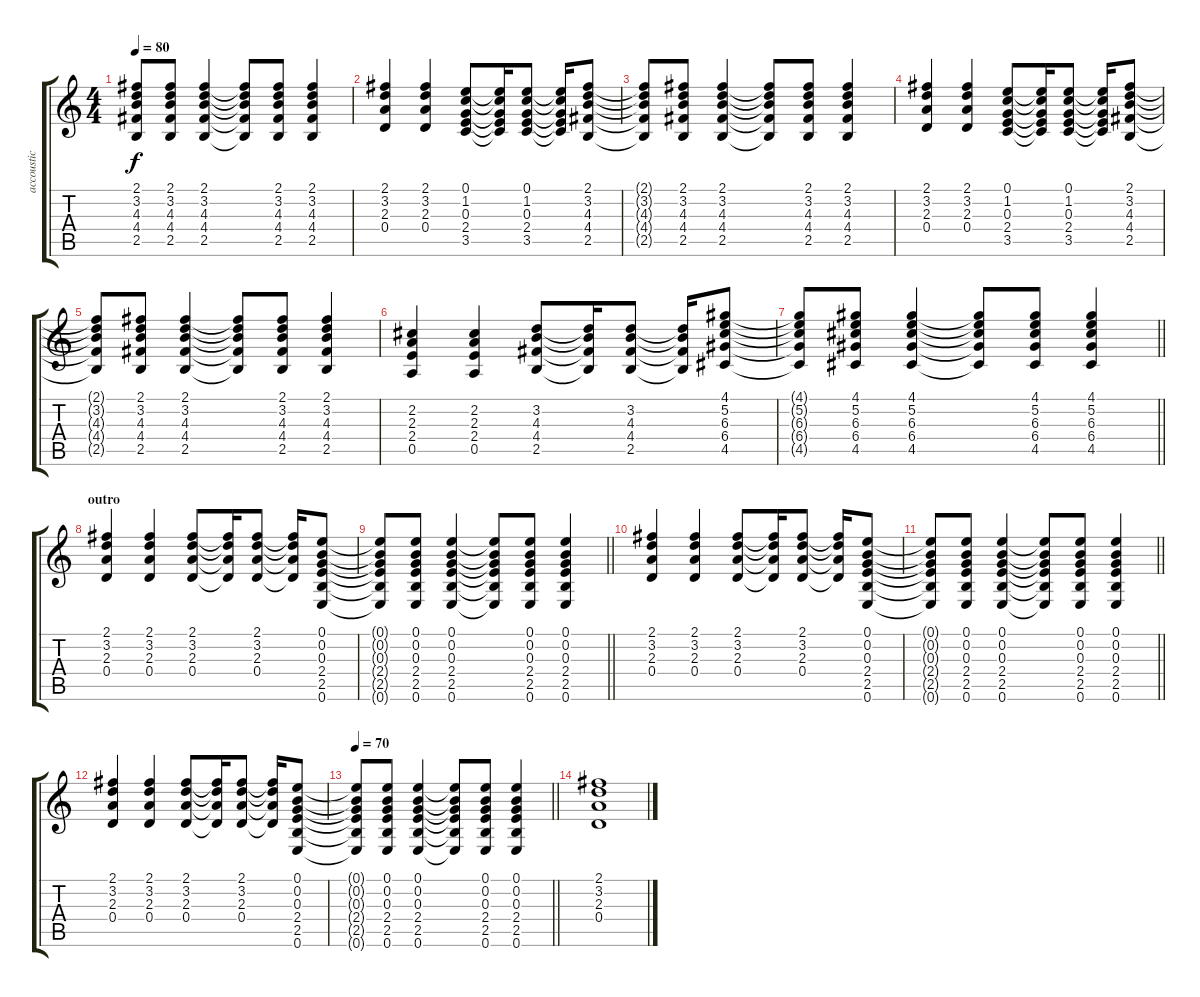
\track ("accoustic guitar" "accoustic ") {instrument acousticguitarsteel}
\staff {score tabs}
\tuning (E4 B3 G3 D3 A2 E2) {hide}
\ts (4 4)
\tempo 80
\clef g2
\ks c
(2.1{t} 3.2{t} 4.3{t} 4.4{t} 2.5{t}).8{dy f} (2.1 3.2 4.3 4.4 2.5).8 (2.1 3.2 4.3 4.4 2.5).4 (2.1{t} 3.2{t} 4.3{t} 4.4{t} 2.5{t}).8 (2.1 3.2 4.3 4.4 2.5).8 (2.1 3.2 4.3 4.4 2.5).4 |
(2.1 3.2 2.3 0.4).4 (2.1 3.2 2.3 0.4).4 (0.1 1.2 0.3 2.4 3.5).8 (0.1{t} 1.2{t} 0.3{t} 2.4{t} 3.5{t}).16 (0.1 1.2 0.3 2.4 3.5).8 (0.1{t} 1.2{t} 0.3{t} 2.4{t} 3.5{t}).16 (2.1 3.2 4.3 4.4 2.5).8 |
(2.1{t} 3.2{t} 4.3{t} 4.4{t} 2.5{t}).8 (2.1 3.2 4.3 4.4 2.5).8 (2.1 3.2 4.3 4.4 2.5).4 (2.1{t} 3.2{t} 4.3{t} 4.4{t} 2.5{t}).8 (2.1 3.2 4.3 4.4 2.5).8 (2.1 3.2 4.3 4.4 2.5).4 |
(2.1 3.2 2.3 0.4).4 (2.1 3.2 2.3 0.4).4 (0.1 1.2 0.3 2.4 3.5).8 (0.1{t} 1.2{t} 0.3{t} 2.4{t} 3.5{t}).16 (0.1 1.2 0.3 2.4 3.5).8 (0.1{t} 1.2{t} 0.3{t} 2.4{t} 3.5{t}).16 (2.1 3.2 4.3 4.4 2.5).8 |
(2.1{t} 3.2{t} 4.3{t} 4.4{t} 2.5{t}).8 (2.1 3.2 4.3 4.4 2.5).8 (2.1 3.2 4.3 4.4 2.5).4 (2.1{t} 3.2{t} 4.3{t} 4.4{t} 2.5{t}).8 (2.1 3.2 4.3 4.4 2.5).8 (2.1 3.2 4.3 4.4 2.5).4 |
(2.2 2.3 2.4 0.5).4 (2.2 2.3 2.4 0.5).4 (3.2 4.3 4.4 2.5).8 (3.2{t} 4.3{t} 4.4{t} 2.5{t}).16 (3.2 4.3 4.4 2.5).8 (3.2{t} 4.3{t} 4.4{t} 2.5{t}).16 (4.1 5.2 6.3 6.4 4.5).8 |
\barLineRight lightlight
(4.1{t} 5.2{t} 6.3{t} 6.4{t} 4.5{t}).8 (4.1 5.2 6.3 6.4 4.5).8 (4.1 5.2 6.3 6.4 4.5).4 (4.1{t} 5.2{t} 6.3{t} 6.4{t} 4.5{t}).8 (4.1 5.2 6.3 6.4 4.5).8 (4.1 5.2 6.3 6.4 4.5).4 |
\section ("" "outro")
(2.1 3.2 2.3 0.4).4 (2.1 3.2 2.3 0.4).4 (2.1 3.2 2.3 0.4).8 (2.1{t} 3.2{t} 2.3{t} 0.4{t}).16 (2.1 3.2 2.3 0.4).8 (2.1{t} 3.2{t} 2.3{t} 0.4{t}).16 (0.1 0.2 0.3 2.4 2.5 0.6).8 |
\barLineRight lightlight
(0.1{t} 0.2{t} 0.3{t} 2.4{t} 2.5{t} 0.6{t}).8 (0.1 0.2 0.3 2.4 2.5 0.6).8 (0.1 0.2 0.3 2.4 2.5 0.6).4 (0.1{t} 0.2{t} 0.3{t} 2.4{t} 2.5{t} 0.6{t}).8 (0.1 0.2 0.3 2.4 2.5 0.6).8 (0.1 0.2 0.3 2.4 2.5 0.6).4 |
(2.1 3.2 2.3 0.4).4 (2.1 3.2 2.3 0.4).4 (2.1 3.2 2.3 0.4).8 (2.1{t} 3.2{t} 2.3{t} 0.4{t}).16 (2.1 3.2 2.3 0.4).8 (2.1{t} 3.2{t} 2.3{t} 0.4{t}).16 (0.1 0.2 0.3 2.4 2.5 0.6).8 |
\barLineRight lightlight
(0.1{t} 0.2{t} 0.3{t} 2.4{t} 2.5{t} 0.6{t}).8 (0.1 0.2 0.3 2.4 2.5 0.6).8 (0.1 0.2 0.3 2.4 2.5 0.6).4 (0.1{t} 0.2{t} 0.3{t} 2.4{t} 2.5{t} 0.6{t}).8 (0.1 0.2 0.3 2.4 2.5 0.6).8 (0.1 0.2 0.3 2.4 2.5 0.6).4 |
(2.1 3.2 2.3 0.4).4 (2.1 3.2 2.3 0.4).4 (2.1 3.2 2.3 0.4).8 (2.1{t} 3.2{t} 2.3{t} 0.4{t}).16 (2.1 3.2 2.3 0.4).8 (2.1{t} 3.2{t} 2.3{t} 0.4{t}).16 (0.1 0.2 0.3 2.4 2.5 0.6).8 |
\tempo 70
\barLineRight lightlight
(0.1{t} 0.2{t} 0.3{t} 2.4{t} 2.5{t} 0.6{t}).8 (0.1 0.2 0.3 2.4 2.5 0.6).8 (0.1 0.2 0.3 2.4 2.5 0.6).4 (0.1{t} 0.2{t} 0.3{t} 2.4{t} 2.5{t} 0.6{t}).8 (0.1 0.2 0.3 2.4 2.5 0.6).8 (0.1 0.2 0.3 2.4 2.5 0.6).4 |
(2.1 3.2 2.3 0.4).1
